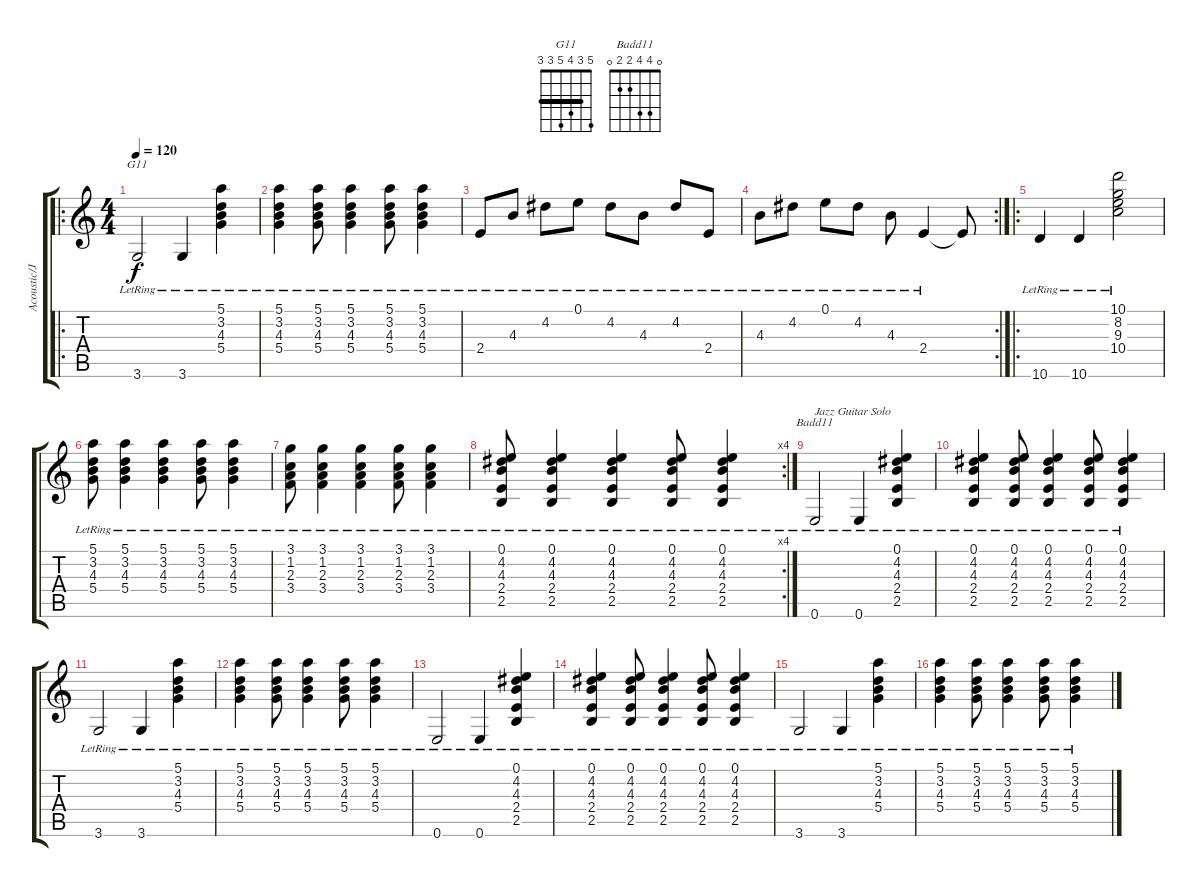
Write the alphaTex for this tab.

\track ("Acoustic/Jazz" "Acoustic/J") {instrument acousticguitarsteel}
\staff {score tabs}
\tuning (E4 B3 G3 D3 A2 E2) {hide}
\chord ("G11" 5 3 4 5 3 3) {barre 3}
\chord ("Badd11" 0 4 4 2 2 0)
\ro
\ts (4 4)
\tempo 120
\clef g2
\ks c
3.6{lr}.2{ch "G11" dy f instrument acousticguitarsteel} 3.6{lr}.4 (5.1{lr} 3.2{lr} 4.3{lr} 5.4{lr}).4 |
(5.1{lr} 3.2{lr} 4.3{lr} 5.4{lr}).4 (5.1{lr} 3.2{lr} 4.3{lr} 5.4{lr}).8 (5.1{lr} 3.2{lr} 4.3{lr} 5.4{lr}).4 (5.1{lr} 3.2{lr} 4.3{lr} 5.4{lr}).8 (5.1{lr} 3.2{lr} 4.3{lr} 5.4{lr}).4 |
2.4{lr}.8{instrument acousticguitarsteel} 4.3{lr}.8 4.2{lr}.8 0.1{lr}.8 4.2{lr}.8 4.3{lr}.8 4.2{lr}.8 2.4{lr}.8 |
\rc 2
4.3{lr}.8 4.2{lr}.8 0.1{lr}.8 4.2{lr}.8 4.3{lr}.8 2.4{lr}.4 2.4{t}.8 |
\ro
10.6{lr}.4{instrument acousticguitarsteel} 10.6{lr}.4 (10.1{lr} 8.2{lr} 9.3{lr} 10.4{lr}).2 |
(5.1{lr} 3.2{lr} 4.3{lr} 5.4{lr}).8 (5.1{lr} 3.2{lr} 4.3{lr} 5.4{lr}).4 (5.1{lr} 3.2{lr} 4.3{lr} 5.4{lr}).4 (5.1{lr} 3.2{lr} 4.3{lr} 5.4{lr}).8 (5.1{lr} 3.2{lr} 4.3{lr} 5.4{lr}).4 |
(3.1{lr} 1.2{lr} 2.3{lr} 3.4{lr}).8 (3.1{lr} 1.2{lr} 2.3{lr} 3.4{lr}).4 (3.1{lr} 1.2{lr} 2.3{lr} 3.4{lr}).4 (3.1{lr} 1.2{lr} 2.3{lr} 3.4{lr}).8 (3.1{lr} 1.2{lr} 2.3{lr} 3.4{lr}).4 |
\rc 4
(0.1{lr} 4.2{lr} 4.3{lr} 2.4{lr} 2.5{lr}).8 (0.1{lr} 4.2{lr} 4.3{lr} 2.4{lr} 2.5{lr}).4 (0.1{lr} 4.2{lr} 4.3{lr} 2.4{lr} 2.5{lr}).4 (0.1{lr} 4.2{lr} 4.3{lr} 2.4{lr} 2.5{lr}).8 (0.1{lr} 4.2{lr} 4.3{lr} 2.4{lr} 2.5{lr}).4 |
0.6{lr}.2{ch "Badd11" txt "Jazz Guitar Solo"} 0.6{lr}.4 (0.1{lr} 4.2{lr} 4.3{lr} 2.4{lr} 2.5{lr}).4 |
(0.1{lr} 4.2{lr} 4.3{lr} 2.4{lr} 2.5{lr}).4 (0.1{lr} 4.2{lr} 4.3{lr} 2.4{lr} 2.5{lr}).8 (0.1{lr} 4.2{lr} 4.3{lr} 2.4{lr} 2.5{lr}).4 (0.1{lr} 4.2{lr} 4.3{lr} 2.4{lr} 2.5{lr}).8 (0.1{lr} 4.2{lr} 4.3{lr} 2.4{lr} 2.5{lr}).4 |
3.6{lr}.2 3.6{lr}.4 (5.1{lr} 3.2{lr} 4.3{lr} 5.4{lr}).4 |
(5.1{lr} 3.2{lr} 4.3{lr} 5.4{lr}).4 (5.1{lr} 3.2{lr} 4.3{lr} 5.4{lr}).8 (5.1{lr} 3.2{lr} 4.3{lr} 5.4{lr}).4 (5.1{lr} 3.2{lr} 4.3{lr} 5.4{lr}).8 (5.1{lr} 3.2{lr} 4.3{lr} 5.4{lr}).4 |
0.6{lr}.2 0.6{lr}.4 (0.1{lr} 4.2{lr} 4.3{lr} 2.4{lr} 2.5{lr}).4 |
(0.1{lr} 4.2{lr} 4.3{lr} 2.4{lr} 2.5{lr}).4 (0.1{lr} 4.2{lr} 4.3{lr} 2.4{lr} 2.5{lr}).8 (0.1{lr} 4.2{lr} 4.3{lr} 2.4{lr} 2.5{lr}).4 (0.1{lr} 4.2{lr} 4.3{lr} 2.4{lr} 2.5{lr}).8 (0.1{lr} 4.2{lr} 4.3{lr} 2.4{lr} 2.5{lr}).4 |
3.6{lr}.2 3.6{lr}.4 (5.1{lr} 3.2{lr} 4.3{lr} 5.4{lr}).4 |
(5.1{lr} 3.2{lr} 4.3{lr} 5.4{lr}).4 (5.1{lr} 3.2{lr} 4.3{lr} 5.4{lr}).8 (5.1{lr} 3.2{lr} 4.3{lr} 5.4{lr}).4 (5.1{lr} 3.2{lr} 4.3{lr} 5.4{lr}).8 (5.1{lr} 3.2{lr} 4.3{lr} 5.4{lr}).4
